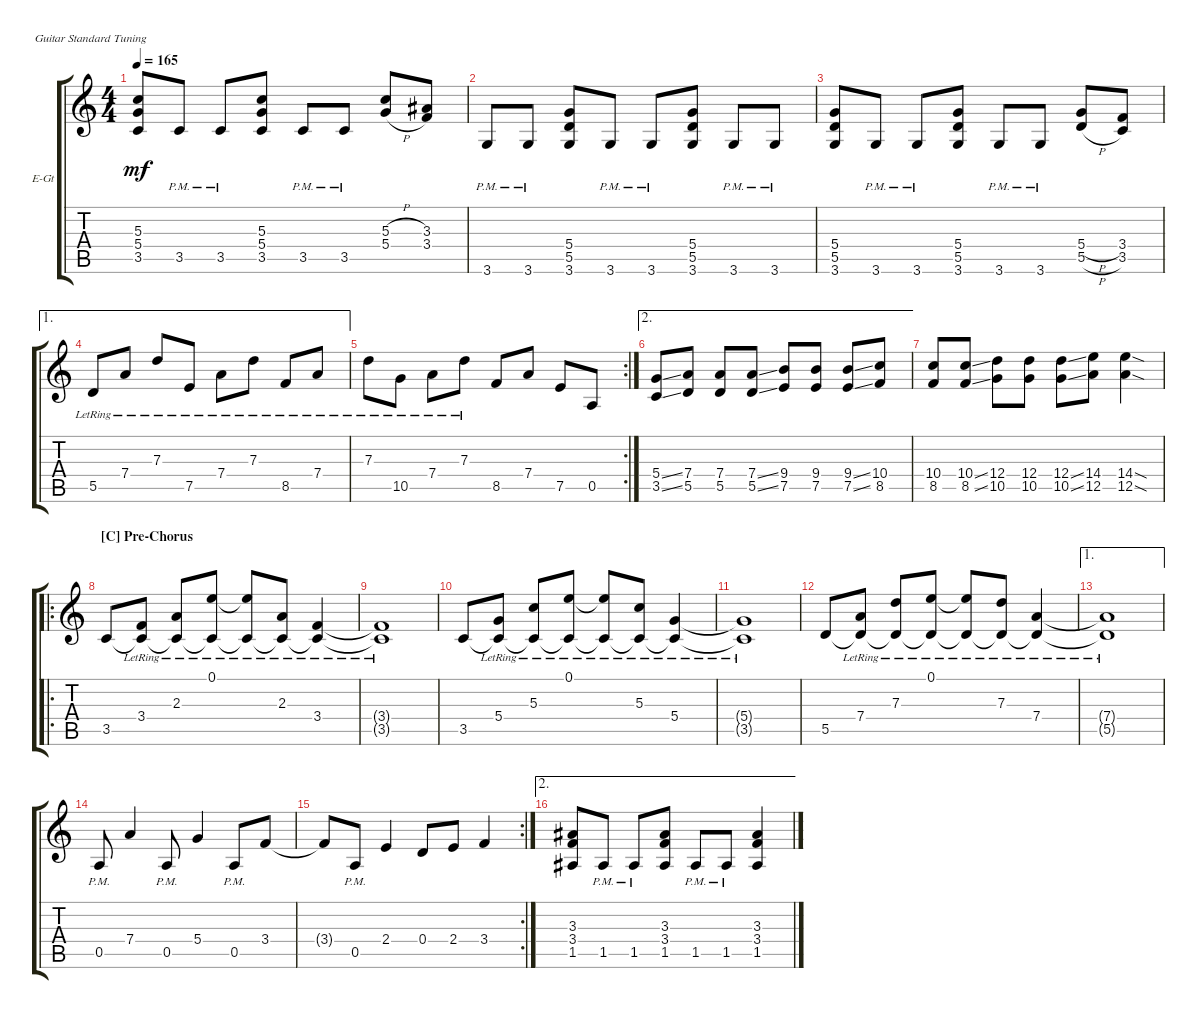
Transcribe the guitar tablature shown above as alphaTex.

\bracketExtendMode groupsimilarinstruments
\firstSystemTrackNameOrientation horizontal
\otherSystemsTrackNameOrientation horizontal
\track ("Gtr 2" "E-Gt") {instrument acousticgrandpiano}
\staff {score tabs}
\tuning (E4 B3 G3 D3 A2 E2)
\displaytranspose 12
\ts (4 4)
\tempo 165
\clef g2
\ks c
(5.3 5.4 3.5).8{dy mf} 3.5{pm}.8 3.5{pm}.8 (5.3 5.4 3.5).8 3.5{pm}.8 3.5{pm}.8 (5.3{h} 5.4{h}).8 (3.3 3.4).8 |
3.6{pm}.8 3.6{pm}.8 (5.4 5.5 3.6).8 3.6{pm}.8 3.6{pm}.8 (5.4 5.5 3.6).8 3.6{pm}.8 3.6{pm}.8 |
(5.4 5.5 3.6).8 3.6{pm}.8 3.6{pm}.8 (5.4 5.5 3.6).8 3.6{pm}.8 3.6{pm}.8 (5.4{h} 5.5{h}).8 (3.4 3.5).8 |
\ae 1
5.5{lr}.8 7.4{lr}.8 7.3{lr}.8 7.5{lr}.8 7.4{lr}.8 7.3{lr}.8 8.5{lr}.8 7.4{lr}.8 |
\rc 2
7.3{lr}.8 10.5{lr}.8 7.4{lr}.8 7.3{lr}.8 8.5.8 7.4.8 7.5.8 0.5.8 |
\ae 2
(5.4{ss} 3.5{ss}).8 (7.4 5.5).8 (7.4 5.5).8 (7.4{ss} 5.5{ss}).8 (9.4 7.5).8 (9.4 7.5).8 (9.4{ss} 7.5{ss}).8 (10.4 8.5).8 |
(10.4 8.5).8 (10.4{ss} 8.5{ss}).8 (12.4 10.5).8 (12.4 10.5).8 (12.4{ss} 10.5{ss}).8 (14.4 12.5).8 (14.4{sod} 12.5{sod}).4 |
\ro
\section ("C" "Pre-Chorus")
3.5.8 (3.4{lr} 3.5{lr t}).8 (2.3{lr} 3.5{lr t}).8 (0.1{lr} 3.5{lr t}).8 (0.1{lr t} 3.5{lr t}).8 (2.3{lr} 3.5{lr t}).8 (3.4{lr} 3.5{lr t}).4 |
(3.4{lr t} 3.5{lr t}).1 |
3.5.8 (5.4{lr} 3.5{lr t}).8 (5.3{lr} 3.5{lr t}).8 (0.1{lr} 3.5{lr t}).8 (0.1{lr t} 3.5{lr t}).8 (5.3{lr} 3.5{lr t}).8 (5.4{lr} 3.5{lr t}).4 |
(5.4{lr t} 3.5{lr t}).1 |
5.5.8 (7.4{lr} 5.5{lr t}).8 (7.3{lr} 5.5{lr t}).8 (0.1{lr} 5.5{lr t}).8 (0.1{lr t} 5.5{lr t}).8 (7.3{lr} 5.5{lr t}).8 (7.4{lr} 5.5{lr t}).4 |
\ae 1
(7.4{lr t} 5.5{lr t}).1 |
0.5{pm}.8 7.4.4 0.5{pm}.8 5.4.4 0.5{pm}.8 3.4.8 |
\rc 2
3.4{t}.8 0.5{pm}.8 2.4.4 0.4.8 2.4.8 3.4.4 |
\ae 2
(3.3 3.4 1.5).8 1.5{pm}.8 1.5{pm}.8 (3.3 3.4 1.5).8 1.5{pm}.8 1.5{pm}.8 (3.3 3.4 1.5).4
